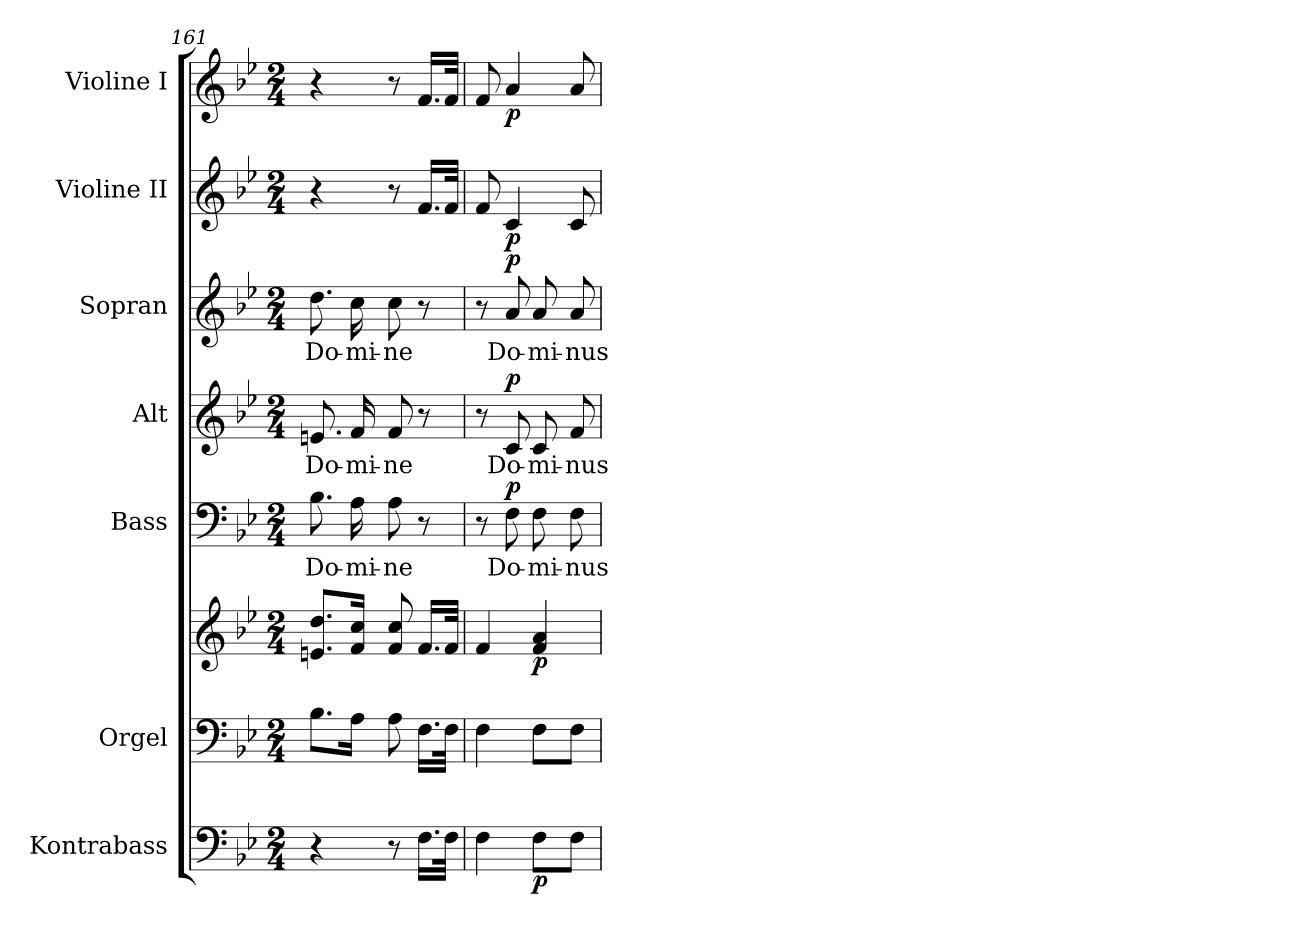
**kern	**dynam	**kern	**kern	**dynam	**kern	**text	**dynam	**kern	**text	**dynam	**kern	**text	**dynam	**kern	**dynam	**kern	**dynam
*part7	*part7	*part6	*part6	*part6	*part5	*part5	*part5	*part4	*part4	*part4	*part3	*part3	*part3	*part2	*part2	*part1	*part1
*staff8	*staff8	*staff7	*staff6	*staff6/7	*staff5	*staff5	*staff5	*staff4	*staff4	*staff4	*staff3	*staff3	*staff3	*staff2	*staff2	*staff1	*staff1
*I"Kontrabass	*	*I"Orgel	*	*	*I"Bass	*	*	*I"Alt	*	*	*I"Sopran	*	*	*I"Violine II	*	*I"Violine I	*
*I'Kb.	*	*I'Org.	*	*	*I'B	*	*	*I'A	*	*	*I'S	*	*	*I'Vl. II	*	*I'Vl. I	*
*clefF4	*	*clefF4	*clefG2	*	*clefF4	*	*	*clefG2	*	*	*clefG2	*	*	*clefG2	*	*clefG2	*
*ITrd7c12	*	*	*	*	*	*	*	*	*	*	*	*	*	*	*	*	*
*k[b-e-]	*	*k[b-e-]	*k[b-e-]	*	*k[b-e-]	*	*	*k[b-e-]	*	*	*k[b-e-]	*	*	*k[b-e-]	*	*k[b-e-]	*
*B-:	*	*B-:	*B-:	*	*B-:	*	*	*B-:	*	*	*B-:	*	*	*B-:	*	*B-:	*
*M2/4	*	*M2/4	*M2/4	*	*M2/4	*	*	*M2/4	*	*	*M2/4	*	*	*M2/4	*	*M2/4	*
=161	=161	=161	=161	=161	=161	=161	=161	=161	=161	=161	=161	=161	=161	=161	=161	=161	=161
!	!	!	!	!	!	!LO:LY:b	!	!	!LO:LY:b	!	!	!LO:LY:b	!	!	!	!	!
4r	.	8.B-\L	8.en/ 8.dd/L	.	8.B-\	Do-	.	8.en/	Do-	.	8.dd\	Do-	.	4r	.	4r	.
!	!	!	!	!	!	!LO:LY:b	!	!	!LO:LY:b	!	!	!LO:LY:b	!	!	!	!	!
.	.	16A\Jk	16f/ 16cc/Jk	.	16A\	-mi-	.	16f/	-mi-	.	16cc\	-mi-	.	.	.	.	.
!	!	!	!	!	!	!LO:LY:b	!	!	!LO:LY:b	!	!	!LO:LY:b	!	!	!	!	!
8r	.	8A\	8f/ 8cc/	.	8A\	-ne	.	8f/	-ne	.	8cc\	-ne	.	8r	.	8r	.
16.FF\LL	.	16.F\LL	16.f/LL	.	8r	.	.	8r	.	.	8r	.	.	16.f/LL	.	16.f/LL	.
32FF\JJk	.	32F\JJk	32f/JJk	.	.	.	.	.	.	.	.	.	.	32f/JJk	.	32f/JJk	.
=162	=162	=162	=162	=162	=162	=162	=162	=162	=162	=162	=162	=162	=162	=162	=162	=162	=162
4FF\	.	4F\	4f/	.	8r	.	.	8r	.	.	8r	.	.	8f/	.	8f/	.
!	!	!	!	!	!	!LO:LY:b	!LO:DY:a	!	!LO:LY:b	!LO:DY:a	!	!LO:LY:b	!LO:DY:a	!	!LO:DY:b	!	!LO:DY:b
.	.	.	.	.	8F\	Do-	p	8c/	Do-	p	8a/	Do-	p	4c/	p	4a/	p
!	!LO:DY:b	!	!	!LO:DY:b	!	!LO:LY:b	!	!	!LO:LY:b	!	!	!LO:LY:b	!	!	!	!	!
8FF\L	p	8F\L	4f/ 4a/	p	8F\	-mi-	.	8c/	-mi-	.	8a/	-mi-	.	.	.	.	.
!	!	!	!	!	!	!LO:LY:b	!	!	!LO:LY:b	!	!	!LO:LY:b	!	!	!	!	!
8FF\J	.	8F\J	.	.	8F\	-nus	.	8f/	-nus	.	8a/	-nus	.	8c/	.	8a/	.
=	=	=	=	=	=	=	=	=	=	=	=	=	=	=	=	=	=
*-	*-	*-	*-	*-	*-	*-	*-	*-	*-	*-	*-	*-	*-	*-	*-	*-	*-
